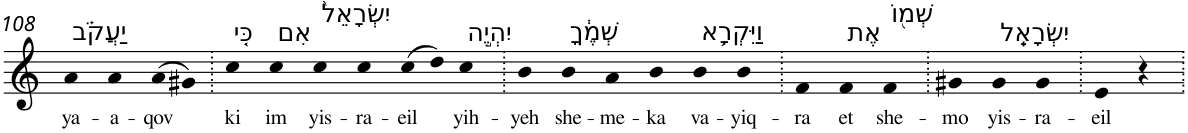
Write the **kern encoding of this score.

**kern	**text
*part1	*part1
*staff1	*staff1
*I"Piano	*
*I'Pno	*
!!LO:PB:g=z
*clefG2	*
*k[]	*
=108	=108
!LO:TX:a:t=יַעֲקֹ֗ב	!
!	!LO:LY:b
4a	ya-
!	!LO:LY:b
4a	-a-
!	!LO:LY:b
(>8a	-qov
8g#X)	.
=109.	=109.
!LO:TX:a:t=כִּ֤י	!
!	!LO:LY:b
4cc	ki
!LO:TX:a:t=אִם	!
!	!LO:LY:b
4cc	im
!LO:TX:a:t=יִשְׂרָאֵל֙	!
!	!LO:LY:b
4cc	yis-
!	!LO:LY:b
4cc	-ra-
!	!LO:LY:b
(>8cc	-eil
8dd)	.
!LO:TX:a:t=יִהְיֶ֣ה	!
!	!LO:LY:b
4cc	yih-
=110.	=110.
!	!LO:LY:b
4b	-yeh
!LO:TX:a:t=שְׁמֶ֔ךָ	!
!	!LO:LY:b
4b	she-
!	!LO:LY:b
4a	-me-
!	!LO:LY:b
4b	-ka
!LO:TX:a:t=וַיִּקְרָ֥א	!
!	!LO:LY:b
4b	va-
!	!LO:LY:b
4b	-yiq-
=111.	=111.
!	!LO:LY:b
4f	-ra
!LO:TX:a:t=אֶת	!
!	!LO:LY:b
4f	et
!LO:TX:a:t=שְׁמ֖וֹ	!
!	!LO:LY:b
4f	she-
=112.	=112.
!	!LO:LY:b
4g#X	-mo
!LO:TX:a:t=יִשְׂרָאֵֽל	!
!	!LO:LY:b
4g#	yis-
!	!LO:LY:b
4g#	-ra-
=113.	=113.
!	!LO:LY:b
4e	-eil
4r	.
=.	=.
*-	*-
